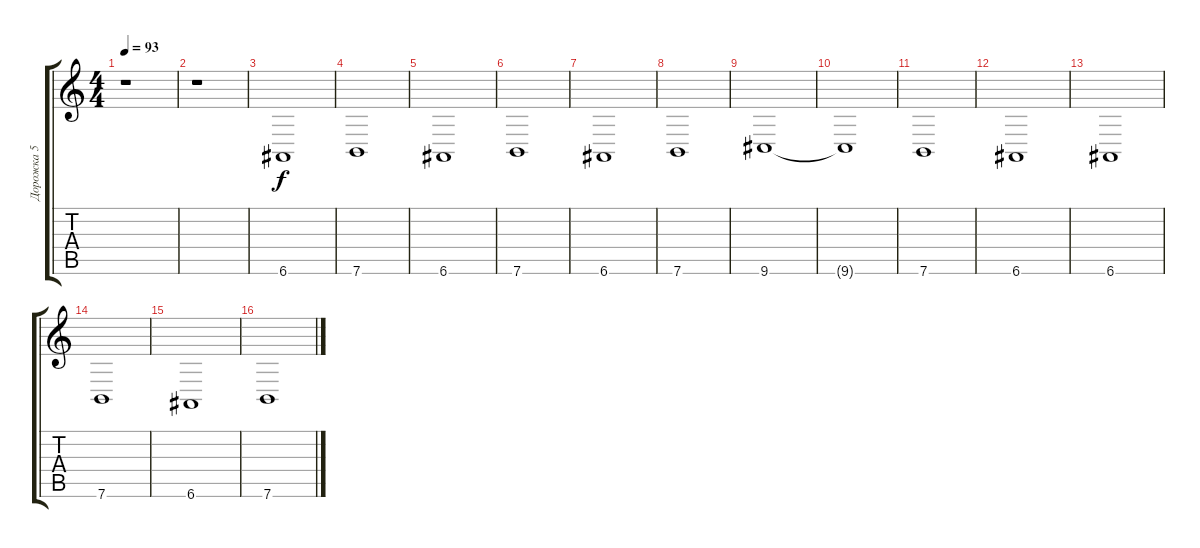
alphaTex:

\track ("Дорожка 5" "Дорожка 5") {instrument lead8bassandlead}
\staff {score tabs}
\tuning (E4 B3 G3 D3 A2 E2) {hide}
\ts (4 4)
\tempo 93
\clef g2
\ks c
r.1{dy f} |
r.1 |
6.6.1 |
7.6.1 |
6.6.1 |
7.6.1 |
6.6.1 |
7.6.1 |
9.6.1 |
9.6{t}.1 |
7.6.1 |
6.6.1 |
6.6.1 |
7.6.1 |
6.6.1 |
7.6.1
